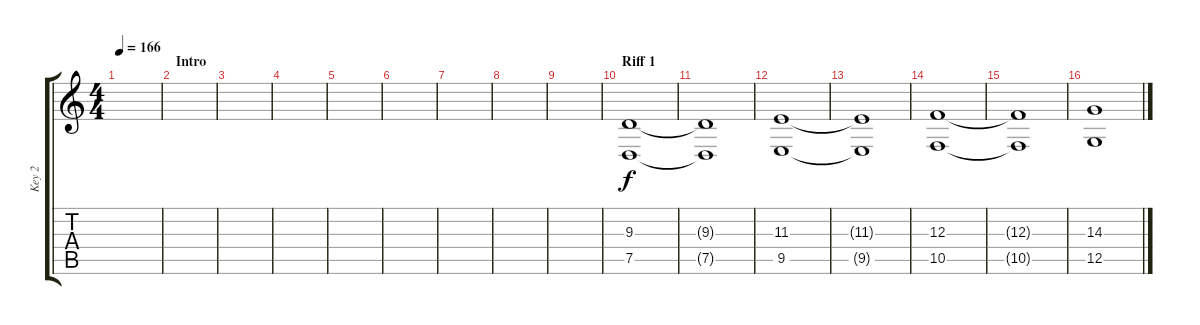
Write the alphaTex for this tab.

\track ("Key 2" "Key 2") {instrument stringensemble2}
\staff {score tabs}
\tuning (D4 A3 F3 C3 G2 D2) {hide}
\ts (4 4)
\tempo 166
\clef g2
\ks c
|
\section ("" "Intro")
|
|
|
|
|
|
|
|
\section ("" "Riff 1")
(9.3 7.5).1 |
(9.3{t} 7.5{t}).1 |
(11.3 9.5).1 |
(11.3{t} 9.5{t}).1 |
(12.3 10.5).1 |
(12.3{t} 10.5{t}).1 |
(14.3 12.5).1
